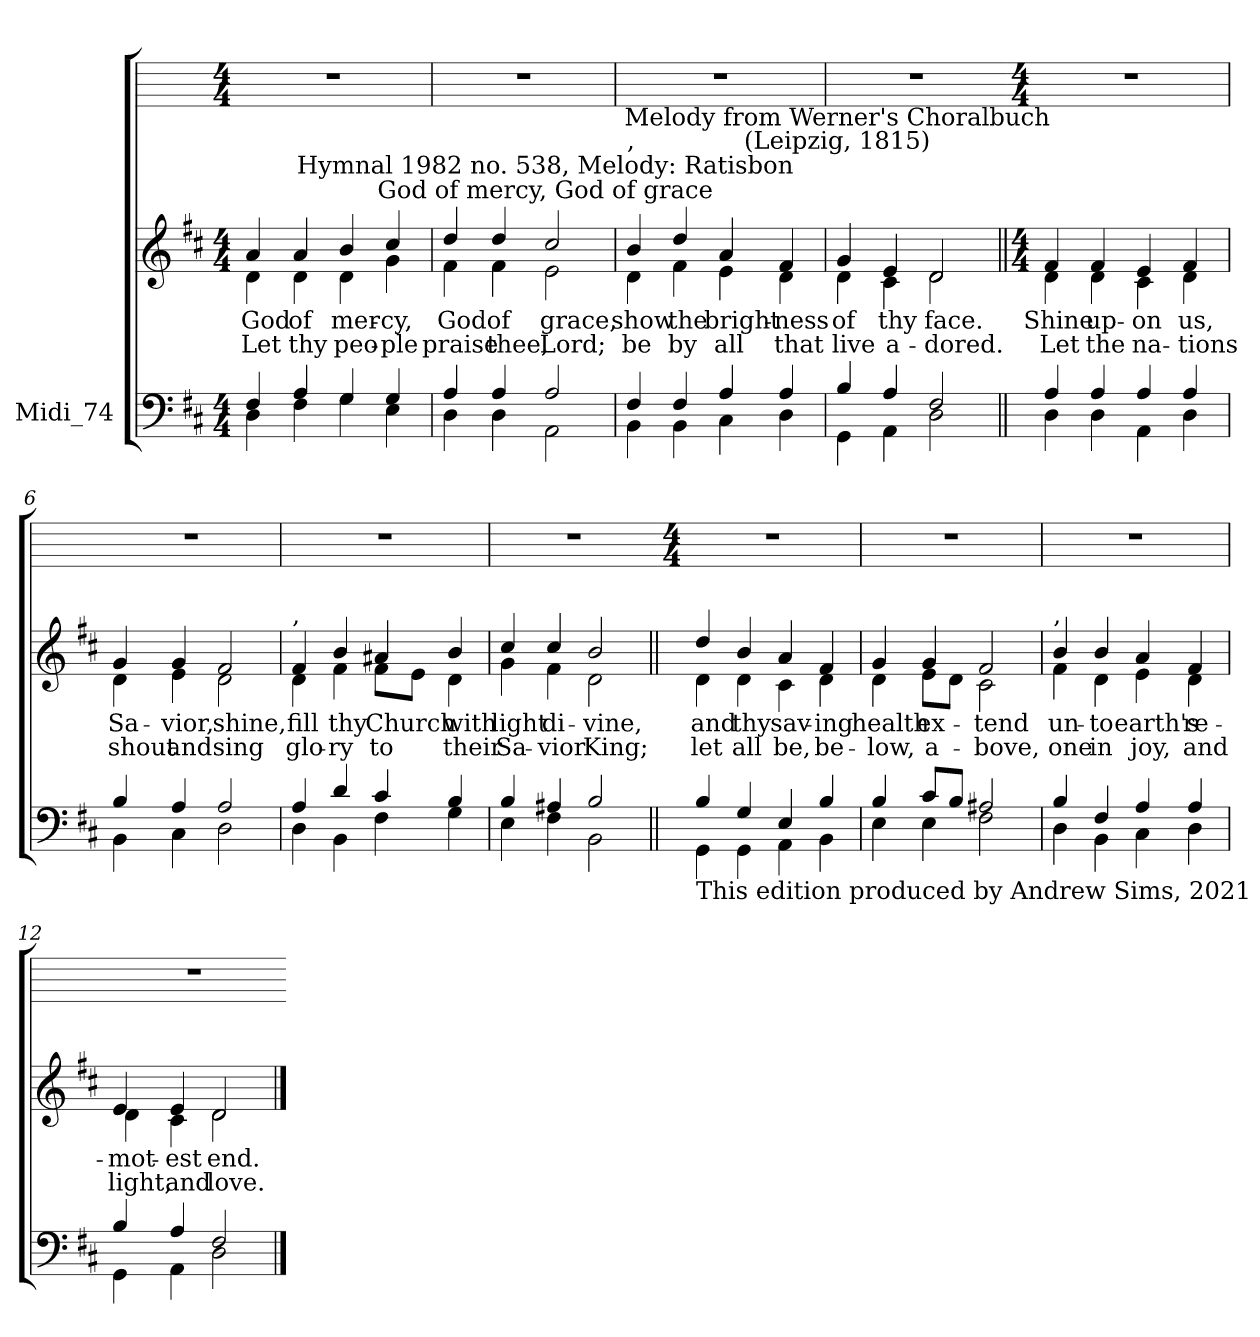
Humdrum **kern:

**kern	**kern	**text	**text	**kern
*part3	*part2	*part2	*part2	*part1
*staff3	*staff2	*staff2	*staff2	*staff1
*I"Midi_74	*	*	*	*
*clefF4	*clefG2	*	*	*
*k[f#c#]	*k[f#c#]	*	*	*
*D:	*D:	*	*	*
*M4/4	*M4/4	*	*	*M4/4
=1	=1	=1	=1	=1
*^	*	*	*	*
!	!	!LO:TX:a:cj:t=H. F. Lyte\n(1793-1847)	!	!	!
!	!	!	!LO:LY:b	!LO:LY:b	!
*	*	*^	*	*	*
4F#	4D\	4a/	4d	God	Let	1r
!	!	!	!	!LO:LY:b	!LO:LY:b	!
4A	4F#\	4a/	4d	of	thy	.
!	!	!	!	!LO:LY:b	!LO:LY:b	!
4G	4G\	4b/	4d	mer-	-peo-	.
!	!	!	!	!LO:LY:b	!LO:LY:b	!
4G	4E\	4cc#/	4g	-cy,	ple	.
=2	=2	=2	=2	=2	=2	=2
!	!	!	!	!LO:LY:b	!LO:LY:b	!
4A	4D\	4dd/	4f#	God	praise	1r
!	!	!	!	!LO:LY:b	!LO:LY:b	!
4A	4D\	4dd/	4f#	of	thee,	.
!	!	!LO:TX:a:cj:t=God of mercy, God of grace	!	!	!	!
!	!	!LO:TX:a:cj:t=Hymnal 1982 no. 538, Melody&colon; Ratisbon	!	!	!	!
!	!	!	!	!LO:LY:b	!LO:LY:b	!
2A	2AA\	2cc#/	2e	grace,	Lord;	.
=3	=3	=3	=3	=3	=3	=3
!	!	!LO:TX:a:t=,	!	!	!	!
!	!	!	!	!LO:LY:b	!LO:LY:b	!
4F#	4BB\	4b/	4d	show	be	1r
!	!	!	!	!LO:LY:b	!LO:LY:b	!
4F#	4BB\	4dd/	4f#	the	by	.
!	!	!	!	!LO:LY:b	!LO:LY:b	!
4A	4C#\	4a/	4e	bright-	-all	.
!	!	!	!	!LO:LY:b	!LO:LY:b	!
4A	4D\	4f#/	4d	ness	that	.
=4	=4	=4	=4	=4	=4	=4
!	!	!LO:TX:a:cj:t=Melody from Werner's Choralbuch\n(Leipzig, 1815)	!	!	!	!
!	!	!	!	!LO:LY:b	!LO:LY:b	!
4B	4GG\	4g/	4d	of	live	1r
!	!	!	!	!LO:LY:b	!LO:LY:b	!
4A	4AA\	4e/	4c#	thy	a-	.
!	!	!	!	!LO:LY:b	!LO:LY:b	!
2F#	2D\	2d/	2d	-face.	dored.	.
!!LO:LB:g=z
=5||	=5||	=5||	=5||	=5	=5	=5
*	*	*M4/4	*	*	*	*M4/4
!	!	!	!	!LO:LY:b	!LO:LY:b	!
4A	4D\	4f#/	4d	Shine	Let	1r
!	!	!	!	!LO:LY:b	!LO:LY:b	!
4A	4D\	4f#/	4d	up-	-the	.
!	!	!	!	!LO:LY:b	!LO:LY:b	!
4A	4AA\	4e/	4c#	on	na-	.
!	!	!	!	!LO:LY:b	!LO:LY:b	!
4A	4D\	4f#/	4d	-us,	tions	.
=6	=6	=6	=6	=6	=6	=6
!	!	!	!	!LO:LY:b	!LO:LY:b	!
4B	4BB\	4g/	4d	Sa-	-shout	1r
!	!	!	!	!LO:LY:b	!LO:LY:b	!
4A	4C#\	4g/	4e	vior,	and	.
!	!	!	!	!LO:LY:b	!LO:LY:b	!
2A	2D\	2f#/	2d	shine,	sing	.
=7	=7	=7	=7	=7	=7	=7
!	!	!LO:TX:a:t=,	!	!	!	!
!	!	!	!	!LO:LY:b	!LO:LY:b	!
4A	4D\	4f#/	4d	fill	glo-	1r
!	!	!	!	!LO:LY:b	!LO:LY:b	!
4d	4BB\	4b/	4f#	-thy	ry	.
!	!	!	!	!LO:LY:b	!LO:LY:b	!
4c#	4F#\	4a#X/	8f#L	Church	to	.
.	.	.	8eJ	.	.	.
!	!	!	!	!LO:LY:b	!LO:LY:b	!
4B	4G\	4b/	4d	with	their	.
=8	=8	=8	=8	=8	=8	=8
!	!	!	!	!LO:LY:b	!LO:LY:b	!
4B	4E\	4cc#/	4g	light	Sa-	1r
!	!	!	!	!LO:LY:b	!LO:LY:b	!
4A#X	4F#\	4cc#/	4f#	-di-	-vior	.
!	!	!	!	!LO:LY:b	!LO:LY:b	!
2B	2BB\	2b/	2d	vine,	King;	.
!!LO:LB:g=z
=9||	=9||	=9||	=9||	=9	=9	=9
*	*	*	*	*	*	*M4/4
!LO:TX:b:t=This edition produced by Andrew Sims, 2021	!	!	!	!	!	!
!	!	!	!	!LO:LY:b	!LO:LY:b	!
4B	4GG\	4dd/	4d	and	let	1r
!	!	!	!	!LO:LY:b	!LO:LY:b	!
4G	4GG\	4b/	4d	thy	all	.
!	!	!	!	!LO:LY:b	!LO:LY:b	!
4E	4AA\	4a/	4c#	sav-	-be,	.
!	!	!	!	!LO:LY:b	!LO:LY:b	!
4B	4BB\	4f#/	4d	ing	be-	.
=10	=10	=10	=10	=10	=10	=10
!	!	!	!	!LO:LY:b	!LO:LY:b	!
4B	4E\	4g/	4d	-health	low,	1r
!	!	!	!	!LO:LY:b	!LO:LY:b	!
8c#L	4E\	4g/	8eL	ex-	-a-	.
8BJ	.	.	8dJ	.	.	.
!	!	!	!	!LO:LY:b	!LO:LY:b	!
2A#X	2F#\	2f#/	2c#	-tend	bove,	.
=11	=11	=11	=11	=11	=11	=11
!	!	!LO:TX:a:t=,	!	!	!	!
!	!	!	!	!LO:LY:b	!LO:LY:b	!
4B	4D\	4b/	4f#	un-	-one	1r
!	!	!	!	!LO:LY:b	!LO:LY:b	!
4F#	4BB\	4b/	4d	to	in	.
!	!	!	!	!LO:LY:b	!LO:LY:b	!
4A	4C#\	4a/	4e	earth's	joy,	.
!	!	!	!	!LO:LY:b	!LO:LY:b	!
4A	4D\	4f#/	4d	re-	-and	.
=12	=12	=12	=12	=12	=12	=12
!	!	!	!	!LO:LY:b	!LO:LY:b	!
4B	4GG\	4e/	4d	mot-	-light,	1r
!	!	!	!	!LO:LY:b	!LO:LY:b	!
4A	4AA\	4e/	4c#	est	and	.
!	!	!	!	!LO:LY:b	!LO:LY:b	!
2F#	2D\	2d/	2d	end.	love.	.
*v	*v	*	*	*	*	*
*	*v	*v	*	*	*
==	==	=	=	=
*-	*-	*-	*-	*-
